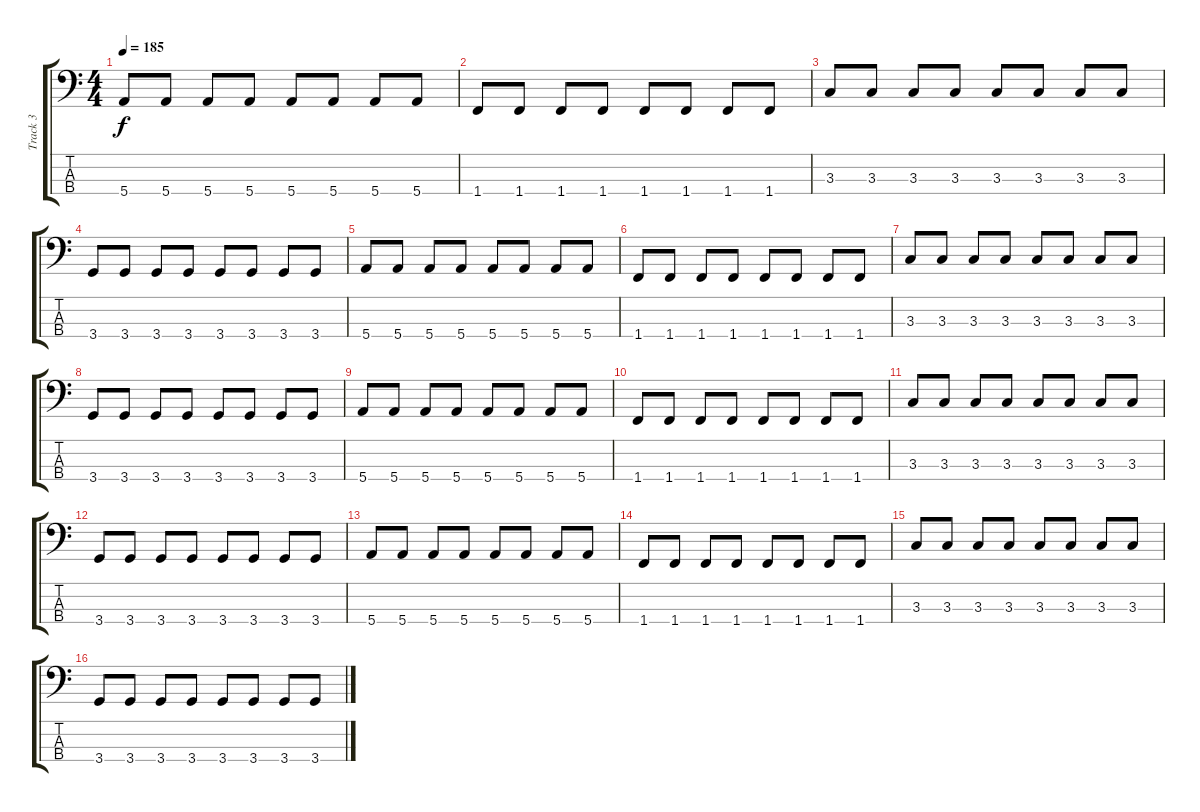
\track ("Track 3" "Track 3") {instrument electricbasspick}
\staff {score tabs}
\tuning (G2 D2 A1 E1) {hide}
\ts (4 4)
\tempo 185
\clef f4
\ks c
5.4.8{dy f} 5.4.8 5.4.8 5.4.8 5.4.8 5.4.8 5.4.8 5.4.8 |
1.4.8 1.4.8 1.4.8 1.4.8 1.4.8 1.4.8 1.4.8 1.4.8 |
3.3.8 3.3.8 3.3.8 3.3.8 3.3.8 3.3.8 3.3.8 3.3.8 |
3.4.8 3.4.8 3.4.8 3.4.8 3.4.8 3.4.8 3.4.8 3.4.8 |
5.4.8 5.4.8 5.4.8 5.4.8 5.4.8 5.4.8 5.4.8 5.4.8 |
1.4.8 1.4.8 1.4.8 1.4.8 1.4.8 1.4.8 1.4.8 1.4.8 |
3.3.8 3.3.8 3.3.8 3.3.8 3.3.8 3.3.8 3.3.8 3.3.8 |
3.4.8 3.4.8 3.4.8 3.4.8 3.4.8 3.4.8 3.4.8 3.4.8 |
5.4.8 5.4.8 5.4.8 5.4.8 5.4.8 5.4.8 5.4.8 5.4.8 |
1.4.8 1.4.8 1.4.8 1.4.8 1.4.8 1.4.8 1.4.8 1.4.8 |
3.3.8 3.3.8 3.3.8 3.3.8 3.3.8 3.3.8 3.3.8 3.3.8 |
3.4.8 3.4.8 3.4.8 3.4.8 3.4.8 3.4.8 3.4.8 3.4.8 |
5.4.8 5.4.8 5.4.8 5.4.8 5.4.8 5.4.8 5.4.8 5.4.8 |
1.4.8 1.4.8 1.4.8 1.4.8 1.4.8 1.4.8 1.4.8 1.4.8 |
3.3.8 3.3.8 3.3.8 3.3.8 3.3.8 3.3.8 3.3.8 3.3.8 |
3.4.8 3.4.8 3.4.8 3.4.8 3.4.8 3.4.8 3.4.8 3.4.8
